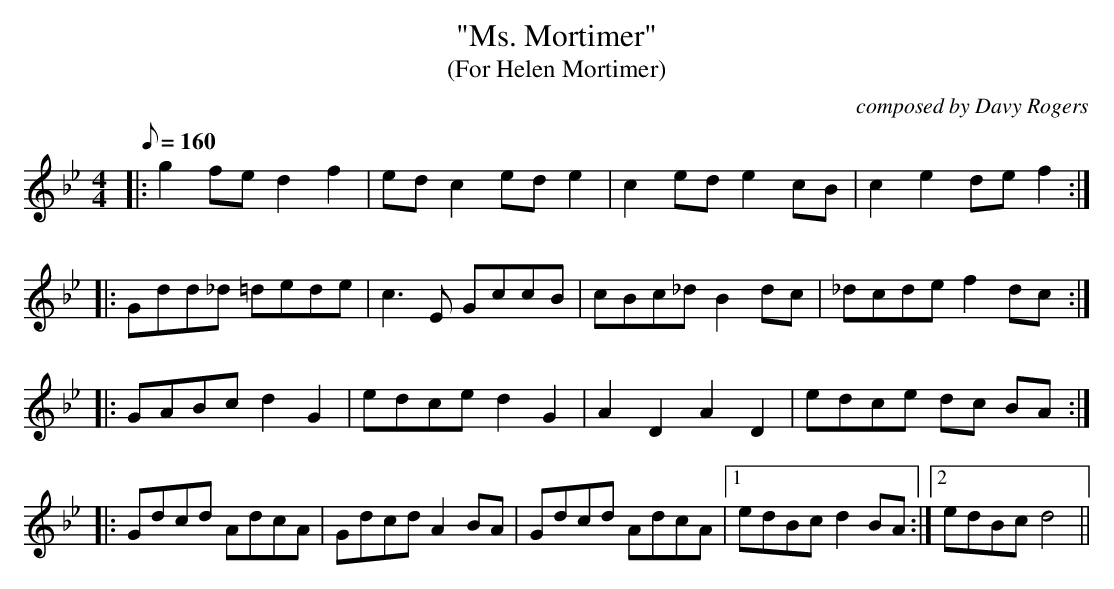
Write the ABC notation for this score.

X:1
T:"Ms. Mortimer"
T:(For Helen Mortimer)
C:composed by Davy Rogers
L:1/8
Q:160
M:4/4
K:Bb
|: g2 fe d2 f2 | ed c2 ed e2 | c2 ed e2 cB | c2 e2 de f2 :|
|:Gdd_d =dede | c3E GccB | cBc_d B2 dc | _dcde f2 dc :|
|:GABc d2 G2 | edce d2 G2 | A2 D2 A2 D2 | edce dc BA :|
|:Gdcd AdcA | Gdcd A2 BA | Gdcd AdcA |1 edBc d2 BA :|2 edBc d4 ||
